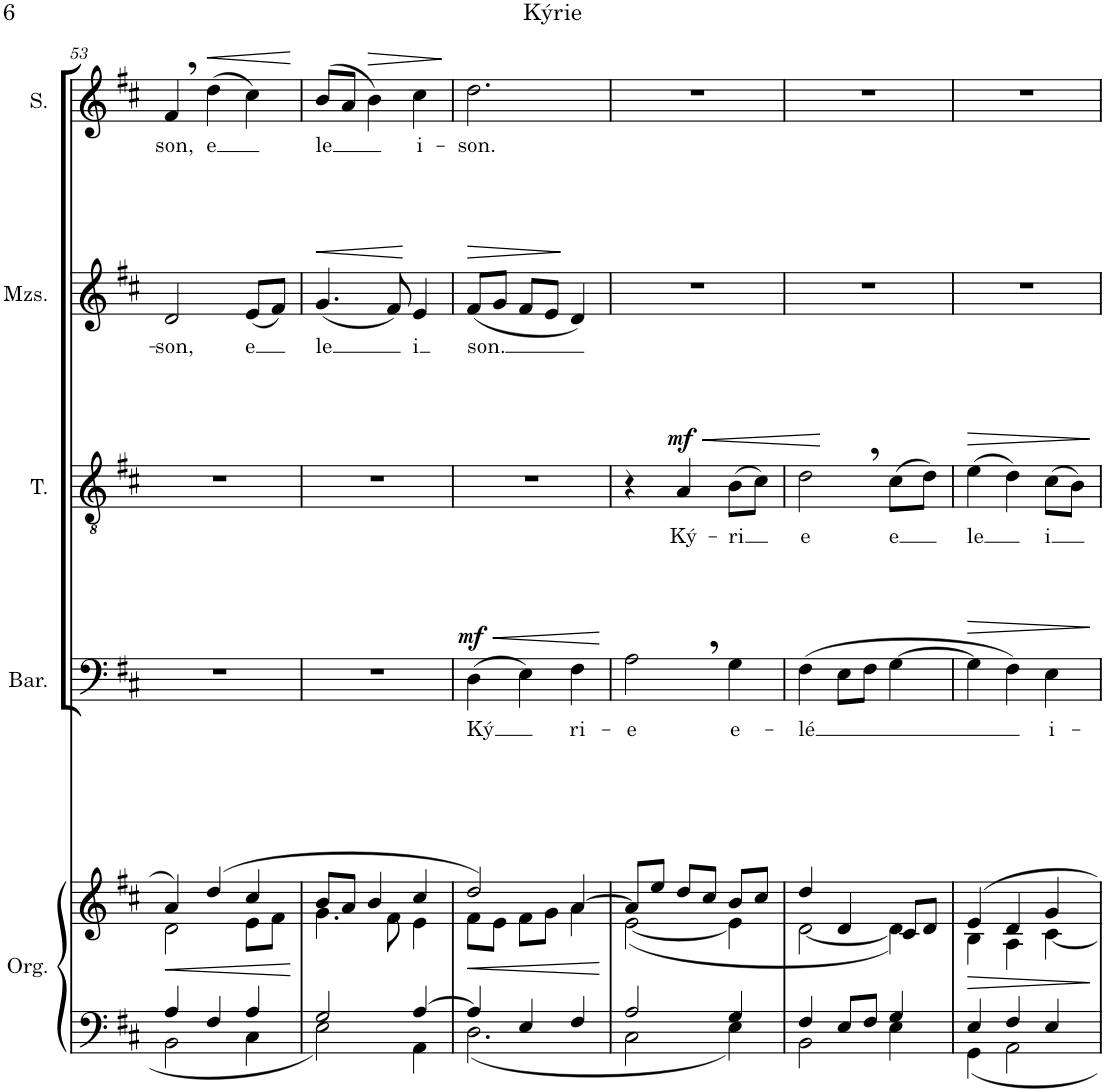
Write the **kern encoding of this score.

**kern	**kern	**dynam	**kern	**text	**dynam	**kern	**text	**dynam	**kern	**text	**dynam	**kern	**text	**dynam
*part5	*part5	*part5	*part4	*part4	*part4	*part3	*part3	*part3	*part2	*part2	*part2	*part1	*part1	*part1
*staff6	*staff5	*staff5/6	*staff4	*staff4	*staff4	*staff3	*staff3	*staff3	*staff2	*staff2	*staff2	*staff1	*staff1	*staff1
*I"Órgano	*	*	*I"Barítono	*	*	*I"Tenor	*	*	*I"Mezzosoprano	*	*	*I"Soprano	*	*
*	*	*	*I'Bar.	*	*	*I'T.	*	*	*I'Mzs.	*	*	*I'S.	*	*
!!LO:PB:g=z
*clefF4	*clefG2	*	*clefF4	*	*	*clefGv2	*	*	*clefG2	*	*	*clefG2	*	*
*k[f#c#]	*k[f#c#]	*	*k[f#c#]	*	*	*k[f#c#]	*	*	*k[f#c#]	*	*	*k[f#c#]	*	*
*M3/4	*M3/4	*	*M3/4	*	*	*M3/4	*	*	*M3/4	*	*	*M3/4	*	*
=53	=53	=53	=53	=53	=53	=53	=53	=53	=53	=53	=53	=53	=53	=53
*^	*	*	*	*	*	*	*	*	*	*	*	*	*	*
!	!	!	!LO:HP:b	!	!	!	!	!	!	!	!LO:LY:b	!	!	!LO:LY:b	!
*	*	*^	*	*	*	*	*	*	*	*	*	*	*	*	*
4A/	2BB\	4a/	2d\	<	2.r	.	.	2.r	.	.	2d/	-son,	.	4f#,/	son,	.
!	!	!	!	!	!	!	!	!	!	!	!	!	!	!	!LO:LY:b	!LO:HP:b
4F#/	.	(4dd/	.	.	.	.	.	.	.	.	.	.	.	(4dd\	e	<
!	!	!	!	!	!	!	!	!	!	!	!	!LO:LY:b	!	!	!	!
4A/	4C#\	4cc#/	8e\L	.	.	.	.	.	.	.	(8e/L	e	.	4cc#\)	.	.
.	.	.	8f#\J	.	.	.	.	.	.	.	8f#/J)	.	.	.	.	.
*v	*v	*	*	*	*	*	*	*	*	*	*	*	*	*	*	*
*	*v	*v	*	*	*	*	*	*	*	*	*	*	*	*	*
.	.	[	.	.	.	.	.	.	.	.	.	.	.	[
=54	=54	=54	=54	=54	=54	=54	=54	=54	=54	=54	=54	=54	=54	=54
*^	*^	*	*	*	*	*	*	*	*	*	*	*	*	*
!	!	!	!	!	!	!	!	!	!	!	!	!LO:LY:b	!LO:HP:b	!	!LO:LY:b	!
2G/	2E\	8b/L	4.g\	.	2.r	.	.	2.r	.	.	(4.g/	le	<	(8b/L	le	.
.	.	8a/J	.	.	.	.	.	.	.	.	.	.	.	8a/J	.	.
!	!	!	!	!	!	!	!	!	!	!	!	!	!	!	!	!LO:HP:b
.	.	4b/	.	.	.	.	.	.	.	.	.	.	.	4b\)	.	>
.	.	.	8f#\	.	.	.	.	.	.	.	8f#/)	.	.	.	.	.
!	!	!	!	!	!	!	!	!	!	!	!	!LO:LY:b	!	!	!LO:LY:b	!
[4A/	4AA\	4cc#/	4e\	.	.	.	.	.	.	.	4e/	i	[	4cc#\	i-	.
*v	*v	*	*	*	*	*	*	*	*	*	*	*	*	*	*	*
*	*v	*v	*	*	*	*	*	*	*	*	*	*	*	*	*
.	.	.	.	.	.	.	.	.	.	.	.	.	.	]
=55	=55	=55	=55	=55	=55	=55	=55	=55	=55	=55	=55	=55	=55	=55
*^	*	*	*	*	*	*	*	*	*	*	*	*	*	*
!	!	!	!LO:HP:b	!	!LO:LY:b	!LO:HP:b	!	!	!	!	!LO:LY:b	!LO:HP:b	!	!LO:LY:b	!
*	*	*^	*	*	*	*	*	*	*	*	*	*	*	*	*
!	!	!	!	!	!	!	!LO:DY:n=1:a	!	!	!	!	!	!	!	!	!
4A/]	2.D\	2dd/)	8f#\L	<	(4D\	Ký	< mf	2.r	.	.	(8f#/L	son.	>	2.dd\	-son.	.
.	.	.	8e\J	.	.	.	.	.	.	.	8g/J	.	.	.	.	.
4E/	.	.	8f#\L	.	4E\)	.	.	.	.	.	8f#/L	.	.	.	.	.
.	.	.	8g\J	.	.	.	.	.	.	.	8e/J	.	.	.	.	.
!	!	!	!	!	!	!LO:LY:b	!	!	!	!	!	!	!	!	!	!
4F#/	.	[4a/	4a\	.	4F#\	ri-	.	.	.	.	4d/)	.	]	.	.	.
*v	*v	*	*	*	*	*	*	*	*	*	*	*	*	*	*	*
*	*v	*v	*	*	*	*	*	*	*	*	*	*	*	*	*
.	.	[	.	.	[	.	.	.	.	.	.	.	.	.
=56	=56	=56	=56	=56	=56	=56	=56	=56	=56	=56	=56	=56	=56	=56
*^	*^	*	*	*	*	*	*	*	*	*	*	*	*	*
!	!	!	!	!	!	!LO:LY:b	!	!	!	!	!	!	!	!	!	!
2A/	2C#\	8a/L]	([2e\	.	2A,\	-e	.	4r	.	.	2.r	.	.	2.r	.	.
.	.	8ee/J	.	.	.	.	.	.	.	.	.	.	.	.	.	.
!	!	!	!	!	!	!	!	!	!LO:LY:b	!LO:HP:b	!	!	!	!	!	!
!	!	!	!	!	!	!	!	!	!	!LO:DY:n=1:a	!	!	!	!	!	!
.	.	8dd/L	.	.	.	.	.	4A/	Ký-	< mf	.	.	.	.	.	.
.	.	8cc#/J	.	.	.	.	.	.	.	.	.	.	.	.	.	.
!	!	!	!	!	!	!LO:LY:b	!	!	!LO:LY:b	!	!	!	!	!	!	!
4G/	4E\	8b/L	4e\]	.	4G\	e-	.	(8B\L	-ri	.	.	.	.	.	.	.
.	.	8cc#/J	.	.	.	.	.	8c#\J)	.	.	.	.	.	.	.	.
=57	=57	=57	=57	=57	=57	=57	=57	=57	=57	=57	=57	=57	=57	=57	=57	=57
!	!	!	!	!	!	!LO:LY:b	!	!	!LO:LY:b	!	!	!	!	!	!	!
4F#/	2BB\	4dd/	[2d\	.	(4F#\	-lé	.	2d,\	e	.	2.r	.	.	2.r	.	.
8E/L	.	4d/	.	.	8E\L	.	.	.	.	.	.	.	.	.	.	.
8F#/J	.	.	.	.	8F#\J	.	.	.	.	.	.	.	.	.	.	.
!	!	!	!	!	!	!	!	!	!LO:LY:b	!	!	!	!	!	!	!
4G/	4E\	8c#/L	4d\])	.	[4G\	.	.	(8c#\L	e	[	.	.	.	.	.	.
.	.	8d/J	.	.	.	.	.	8d\J)	.	.	.	.	.	.	.	.
=58	=58	=58	=58	=58	=58	=58	=58	=58	=58	=58	=58	=58	=58	=58	=58	=58
!	!	!	!	!LO:HP:b	!	!	!LO:HP:b	!	!LO:LY:b	!LO:HP:b	!	!	!	!	!	!
4E/	4GG\	4e/	4B\	>	4G\]	.	>	(4e\	le	>	2.r	.	.	2.r	.	.
4F#/	2AA\	4d/	4A\	.	4F#\)	.	.	4d\)	.	.	.	.	.	.	.	.
!	!	!	!	!	!	!LO:LY:b	!	!	!LO:LY:b	!	!	!	!	!	!	!
4E/	.	4g/	[4c#\	.	4E\	i-	.	(8c#\L	i	.	.	.	.	.	.	.
.	.	.	.	.	.	.	.	8B\J)	.	.	.	.	.	.	.	.
*v	*v	*	*	*	*	*	*	*	*	*	*	*	*	*	*	*
*	*v	*v	*	*	*	*	*	*	*	*	*	*	*	*	*
.	.	]	.	.	]	.	.	]	.	.	.	.	.	.
=	=	=	=	=	=	=	=	=	=	=	=	=	=	=
*-	*-	*-	*-	*-	*-	*-	*-	*-	*-	*-	*-	*-	*-	*-
